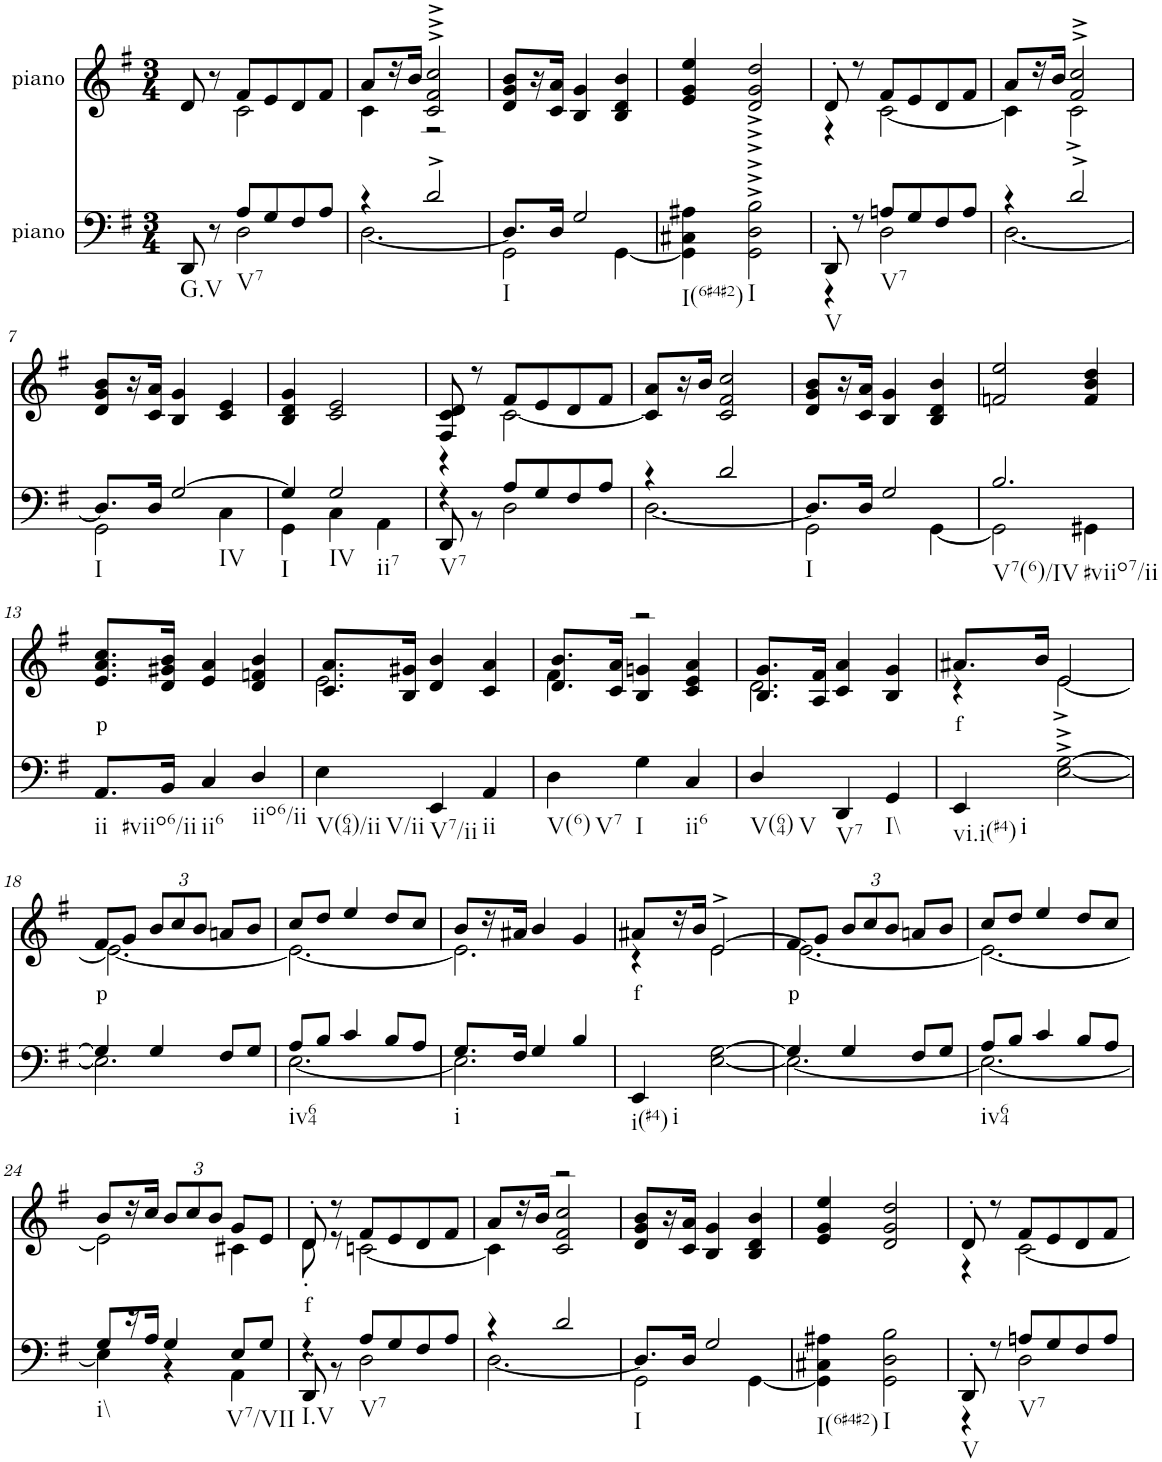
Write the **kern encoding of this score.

**kern	**kern	**text
*part2	*part1	*part1
*staff2	*staff1	*staff1
*I"piano	*I"piano	*
*I'Pno	*I'Pno	*
*clefF4	*clefG2	*
*k[f#]	*k[f#]	*
*G:	*G:	*
*M3/4	*M3/4	*
=1	=1	=1
*^	*^	*
!LO:TX:b:t=G.V	!	!	!	!
8DD/	4ryy	8d/	4ryy	.
8r	.	8r	.	.
!LO:TX:b:t=V7	!	!	!	!
8A/L	2D\	8f#/L	2c\	.
8G/	.	8e/	.	.
8F#/	.	8d/	.	.
8A/J	.	8f#/J	.	.
=2	=2	=2	=2	=2
4r	[2.D\	8a/L	4c\	.
.	.	16r	.	.
.	.	16b/JJ	.	.
2d^/	.	2c/^ 2f#/^ 2cc/^	2r	.
=3	=3	=3	=3	=3
!LO:TX:b:t=I	!	!	!	!
*	*	*v	*v	*
8.D/L]	2GG\	8d/ 8g/ 8b/L	.
.	.	16r	.
16D/Jk	.	16c/ 16a/JJ	.
2G/	.	4B/ 4g/	.
.	[4GG\	4B/ 4d/ 4b/	.
=4	=4	=4	=4
!LO:TX:b:t=I(6#4#2)	!	!	!
*v	*v	*	*
4GG\] 4C#X\ 4A#X\	4e/ 4g/ 4ee/	.
!LO:TX:b:t=I	!	!
2GG\^ 2D\^ 2B\^	2d/^ 2g/^ 2dd/^	.
=5	=5	=5
*^	*^	*
!LO:TX:b:t=V	!	!	!	!
8DD'/	4r	8d'/	4r	.
8r	.	8r	.	.
!LO:TX:b:t=V7	!	!	!	!
8An/L	2D\	8f#/L	[2c\	.
8G/	.	8e/	.	.
8F#/	.	8d/	.	.
8A/J	.	8f#/J	.	.
=6	=6	=6	=6	=6
4r	[2.D\	8a/L	4c\]	.
.	.	16r	.	.
.	.	16b/JJ	.	.
2d^/	.	2f#/^ 2cc/^	2c^\	.
!!LO:LB:g=z
=7	=7	=7	=7	=7
!LO:TX:b:t=I	!	!	!	!
*	*	*v	*v	*
8.D/L]	2GG\	8d/ 8g/ 8b/L	.
.	.	16r	.
16D/Jk	.	16c/ 16a/JJ	.
!LO:TX:b:t=IV	!	!	!
[2G/	.	4B/ 4g/	.
.	4C\	4c/ 4e/	.
=8	=8	=8	=8
!LO:TX:b:t=I	!	!	!
4G/]	4GG\	4B/ 4d/ 4g/	.
!LO:TX:b:t=IV	!	!	!
!LO:TX:b:t=ii7	!	!	!
2G/	4C\	2c/ 2e/	.
.	4AA\	.	.
=9	=9	=9	=9
*	*	*^	*
!LO:TX:b:t=V7	!	!	!	!
4r	8DD/	8F#/ 8c/ 8d/	4r	.
.	8r	8r	.	.
2D\	8A/L	8f#/L	[2c\	.
.	8G/	8e/	.	.
.	8F#/	8d/	.	.
.	8A/J	8f#/J	.	.
*	*	*v	*v	*
=10	=10	=10	=10
4r	[2.D\	8c/] 8a/L	.
.	.	16r	.
.	.	16b/JJ	.
2d/	.	2c/ 2f#/ 2cc/	.
=11	=11	=11	=11
!LO:TX:b:t=I	!	!	!
8.D/L]	2GG\	8d/ 8g/ 8b/L	.
.	.	16r	.
16D/Jk	.	16c/ 16a/JJ	.
2G/	.	4B/ 4g/	.
.	[4GG\	4B/ 4d/ 4b/	.
=12	=12	=12	=12
!LO:TX:b:t=V7(6)/IV	!	!	!
!LO:TX:b:t=#viio7/ii	!	!	!
2.B/	2GG\]	2fn/ 2ee/	.
.	4GG#X\	4f/ 4b/ 4dd/	.
!!LO:LB:g=z
=13	=13	=13	=13
!LO:TX:b:t=ii	!	!	!
!LO:TX:b:t=#viio6/ii	!	!	!
!	!	!	!LO:LY:b
*v	*v	*	*
8.AA/L	8.e/ 8.a/ 8.cc/L	p
16BB/Jk	16d/ 16g#X/ 16b/Jk	.
!LO:TX:b:t=ii6	!	!
4C/	4e/ 4a/	.
!LO:TX:b:t=iio6/ii	!	!
4D/	4d/ 4fn/ 4b/	.
=14	=14	=14
*	*^	*
!LO:TX:b:t=V(64)/ii	!	!	!
!LO:TX:b:t=V/ii	!	!	!
4E\	8.c/ 8.a/L	2.e\	.
.	16B/ 16g#X/Jk	.	.
!LO:TX:b:t=V7/ii	!	!	!
4EE/	4d/ 4b/	.	.
!LO:TX:b:t=ii	!	!	!
4AA/	4c/ 4a/	.	.
=15	=15	=15	=15
!LO:TX:b:t=V(6)	!	!	!
!LO:TX:b:t=V7	!	!	!
4D\	8.d/ 8.b/L	4f#\	.
.	16c/ 16a/Jk	.	.
!LO:TX:b:t=I	!	!	!
4G\	2r	4B/ 4gn/	.
!LO:TX:b:t=ii6	!	!	!
4C/	.	4c/ 4e/ 4a/	.
=16	=16	=16	=16
!LO:TX:b:t=V(64)	!	!	!
!LO:TX:b:t=V	!	!	!
4D/	8.B/ 8.g/L	2.d\	.
.	16A/ 16f#/Jk	.	.
!LO:TX:b:t=V7	!	!	!
4DD/	4c/ 4a/	.	.
!LO:TX:b:t=I\\	!	!	!
4GG/	4B/ 4g/	.	.
=17	=17	=17	=17
!LO:TX:b:t=vi.i(#4)	!	!	!
!LO:TX:b:t=i	!	!	!
!	!	!	!LO:LY:b
4EE/	8.a#X/L	4r	f
.	16b/Jk	.	.
[2E\^ [2G\^	2e/	[2e^\	.
!!LO:LB:g=z	!!
=18	=18	=18	=18
*^	*	*	*
!	!	!	!	!LO:LY:b
4G/]	2.E\]	8f#/L	2.e\_	p
.	.	8g/J	.	.
*	*	*Xbrackettup	*	*
4G/	.	12b/L	.	.
.	.	12cc/	.	.
.	.	12b/J	.	.
8F#/L	.	8an/L	.	.
8G/J	.	8b/J	.	.
=19	=19	=19	=19	=19
!LO:TX:b:t=iv64	!	!	!	!
8A/L	[2.E\	8cc/L	2.e\_	.
8B/J	.	8dd/J	.	.
4c/	.	4ee/	.	.
8B/L	.	8dd/L	.	.
8A/J	.	8cc/J	.	.
=20	=20	=20	=20	=20
!LO:TX:b:t=i	!	!	!	!
8.G/L	2.E\]	8b/L	2.e\]	.
.	.	16r	.	.
16F#/Jk	.	16a#X/JJ	.	.
4G/	.	4b/	.	.
4B/	.	4g/	.	.
*v	*v	*	*	*
=21	=21	=21	=21
!LO:TX:b:t=i(#4)	!	!	!
!LO:TX:b:t=i	!	!	!
!	!	!	!LO:LY:b
4EE/	8a#X/L	4r	f
.	16r	.	.
.	16b/JJ	.	.
[2E\ [2G\	[2e^/	2e\	.
=22	=22	=22	=22
*^	*	*	*
!	!	!	!	!LO:LY:b
4G/]	2.E\_	8f#/L	2.e\_	p
.	.	8g/J	.	.
4G/	.	12b/L	.	.
.	.	12cc/	.	.
.	.	12b/J	.	.
8F#/L	.	8an/L	.	.
8G/J	.	8b/J	.	.
=23	=23	=23	=23	=23
!LO:TX:b:t=iv64	!	!	!	!
8A/L	2.E\_	8cc/L	2.e\_	.
8B/J	.	8dd/J	.	.
4c/	.	4ee/	.	.
8B/L	.	8dd/L	.	.
8A/J	.	8cc/J	.	.
!!LO:LB:g=z	!!
=24	=24	=24	=24	=24
!LO:TX:b:t=i\\	!	!	!	!
8G/L	4E\]	8b/L	2e\]	.
16r	.	16r	.	.
16A/JJ	.	16cc/JJ	.	.
4G/	4r	12b/L	.	.
.	.	12cc/	.	.
.	.	12b/J	.	.
!LO:TX:b:t=V7/VII	!	!	!	!
8E/L	4AA\	8g/L	4c#X\	.
8G/J	.	8e/J	.	.
=25	=25	=25	=25	=25
!LO:TX:b:t=I.V	!	!	!	!
!	!	!	!	!LO:LY:b
4r	8DD'/	8d'/	8d'\	f
.	8r	8r	8r	.
!LO:TX:b:t=V7	!	!	!	!
2D\	8A/L	8f#/L	[2cn\	.
.	8G/	8e/	.	.
.	8F#/	8d/	.	.
.	8A/J	8f#/J	.	.
=26	=26	=26	=26	=26
4r	[2.D\	8a/L	4c\]	.
.	.	16r	.	.
.	.	16b/JJ	.	.
2d/	.	2r	2c/ 2f#/ 2cc/	.
=27	=27	=27	=27	=27
!LO:TX:b:t=I	!	!	!	!
*	*	*v	*v	*
8.D/L]	2GG\	8d/ 8g/ 8b/L	.
.	.	16r	.
16D/Jk	.	16c/ 16a/JJ	.
2G/	.	4B/ 4g/	.
.	[4GG\	4B/ 4d/ 4b/	.
=28	=28	=28	=28
!LO:TX:b:t=I(6#4#2)	!	!	!
*v	*v	*	*
4GG\] 4C#X\ 4A#X\	4e/ 4g/ 4ee/	.
!LO:TX:b:t=I	!	!
2GG\ 2D\ 2B\	2d/ 2g/ 2dd/	.
=29	=29	=29
*^	*^	*
!LO:TX:b:t=V	!	!	!	!
8DD'/	4r	8d'/	4r	.
8r	.	8r	.	.
!LO:TX:b:t=V7	!	!	!	!
8An/L	2D\	8f#/L	[2c\	.
8G/	.	8e/	.	.
8F#/	.	8d/	.	.
8A/J	.	8f#/J	.	.
*v	*v	*	*	*
*	*v	*v	*
=	=	=
*-	*-	*-
